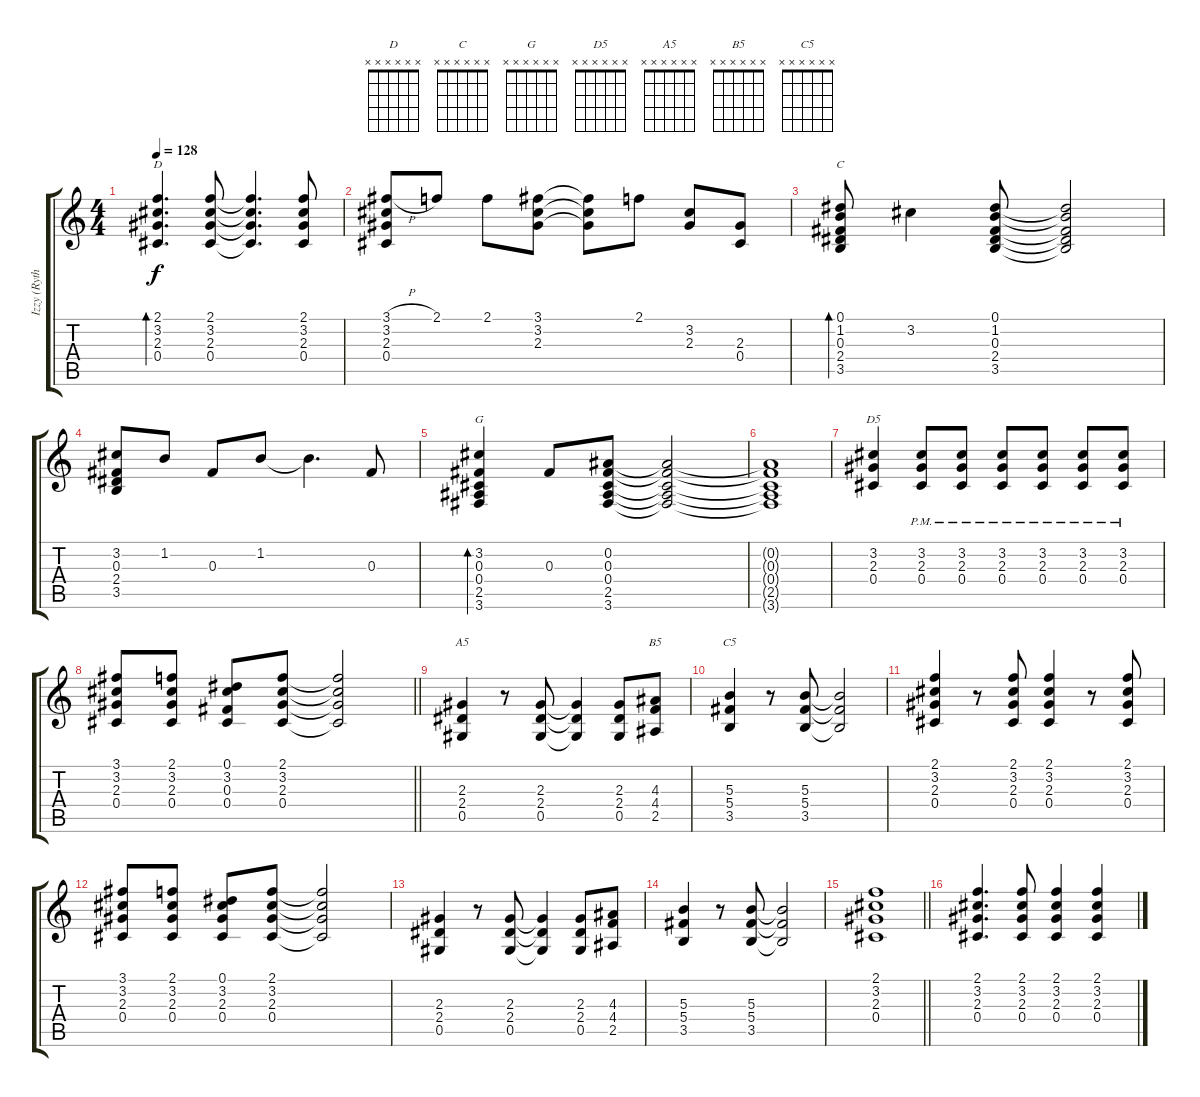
\track ("Izzy (Rythm Guitar)" "Izzy (Ryth") {instrument distortionguitar}
\staff {score tabs}
\tuning (Eb4 Bb3 Gb3 Db3 Ab2 Eb2) {hide}
\chord ("D" x x x x x x)
\chord ("C" x x x x x x)
\chord ("G" x x x x x x)
\chord ("D5" x x x x x x)
\chord ("A5" x x x x x x)
\chord ("B5" x x x x x x)
\chord ("C5" x x x x x x)
\ts (4 4)
\tempo 128
\clef g2
\ks c
(2.1 3.2 2.3 0.4).4{d bd 60 ch "D" dy f} (2.1 3.2 2.3 0.4).8 (2.1{t} 3.2{t} 2.3{t} 0.4{t}).4{d} (2.1 3.2 2.3 0.4).8 |
(3.1{h} 3.2 2.3 0.4).8 2.1.8 2.1.8 (3.1 3.2 2.3).8 (3.1{t} 3.2{t} 2.3{t}).8 2.1.8 (3.2 2.3).8 (2.3 0.4).8 |
(0.1 1.2 0.3 2.4 3.5).8{bd 60 ch "C"} 3.2.4 (0.1 1.2 0.3 2.4 3.5).8 (0.1{t} 1.2{t} 0.3{t} 2.4{t} 3.5{t}).2 |
(3.2 0.3 2.4 3.5).8 1.2.8 0.3.8 1.2.8 1.2{t}.4{d} 0.3.8 |
(3.2 0.3 0.4 2.5 3.6).4{bd 60 ch "G"} 0.3.8 (0.2 0.3 0.4 2.5 3.6).8 (0.2{t} 0.3{t} 0.4{t} 2.5{t} 3.6{t}).2 |
(0.2{t} 0.3{t} 0.4{t} 2.5{t} 3.6{t}).1 |
(3.2 2.3 0.4).4{ch "D5"} (3.2{pm} 2.3{pm} 0.4{pm}).8 (3.2{pm} 2.3{pm} 0.4{pm}).8 (3.2{pm} 2.3{pm} 0.4{pm}).8 (3.2{pm} 2.3{pm} 0.4{pm}).8 (3.2{pm} 2.3{pm} 0.4{pm}).8 (3.2{pm} 2.3{pm} 0.4{pm}).8 |
\barLineRight lightlight
(3.1 3.2 2.3 0.4).8 (2.1 3.2 2.3 0.4).8 (0.1 3.2 0.3 0.4).8 (2.1 3.2 2.3 0.4).8 (2.1{t} 3.2{t} 2.3{t} 0.4{t}).2 |
(2.3 2.4 0.5).4{ch "A5"} r.8 (2.3 2.4 0.5).8 (2.3{t} 2.4{t} 0.5{t}).4 (2.3 2.4 0.5).8 (4.3 4.4 2.5).8{ch "B5"} |
(5.3 5.4 3.5).4{ch "C5"} r.8 (5.3 5.4 3.5).8 (5.3{t} 5.4{t} 3.5{t}).2 |
(2.1 3.2 2.3 0.4).4 r.8 (2.1 3.2 2.3 0.4).8 (2.1 3.2 2.3 0.4).4 r.8 (2.1 3.2 2.3 0.4).8 |
(3.1 3.2 2.3 0.4).8 (2.1 3.2 2.3 0.4).8 (0.1 3.2 2.3 0.4).8 (2.1 3.2 2.3 0.4).8 (2.1{t} 3.2{t} 2.3{t} 0.4{t}).2 |
(2.3 2.4 0.5).4 r.8 (2.3 2.4 0.5).8 (2.3{t} 2.4{t} 0.5{t}).4 (2.3 2.4 0.5).8 (4.3 4.4 2.5).8 |
(5.3 5.4 3.5).4 r.8 (5.3 5.4 3.5).8 (5.3{t} 5.4{t} 3.5{t}).2 |
\barLineRight lightlight
(2.1 3.2 2.3 0.4).1 |
(2.1 3.2 2.3 0.4).4{d} (2.1 3.2 2.3 0.4).8 (2.1 3.2 2.3 0.4).4 (2.1 3.2 2.3 0.4).4
